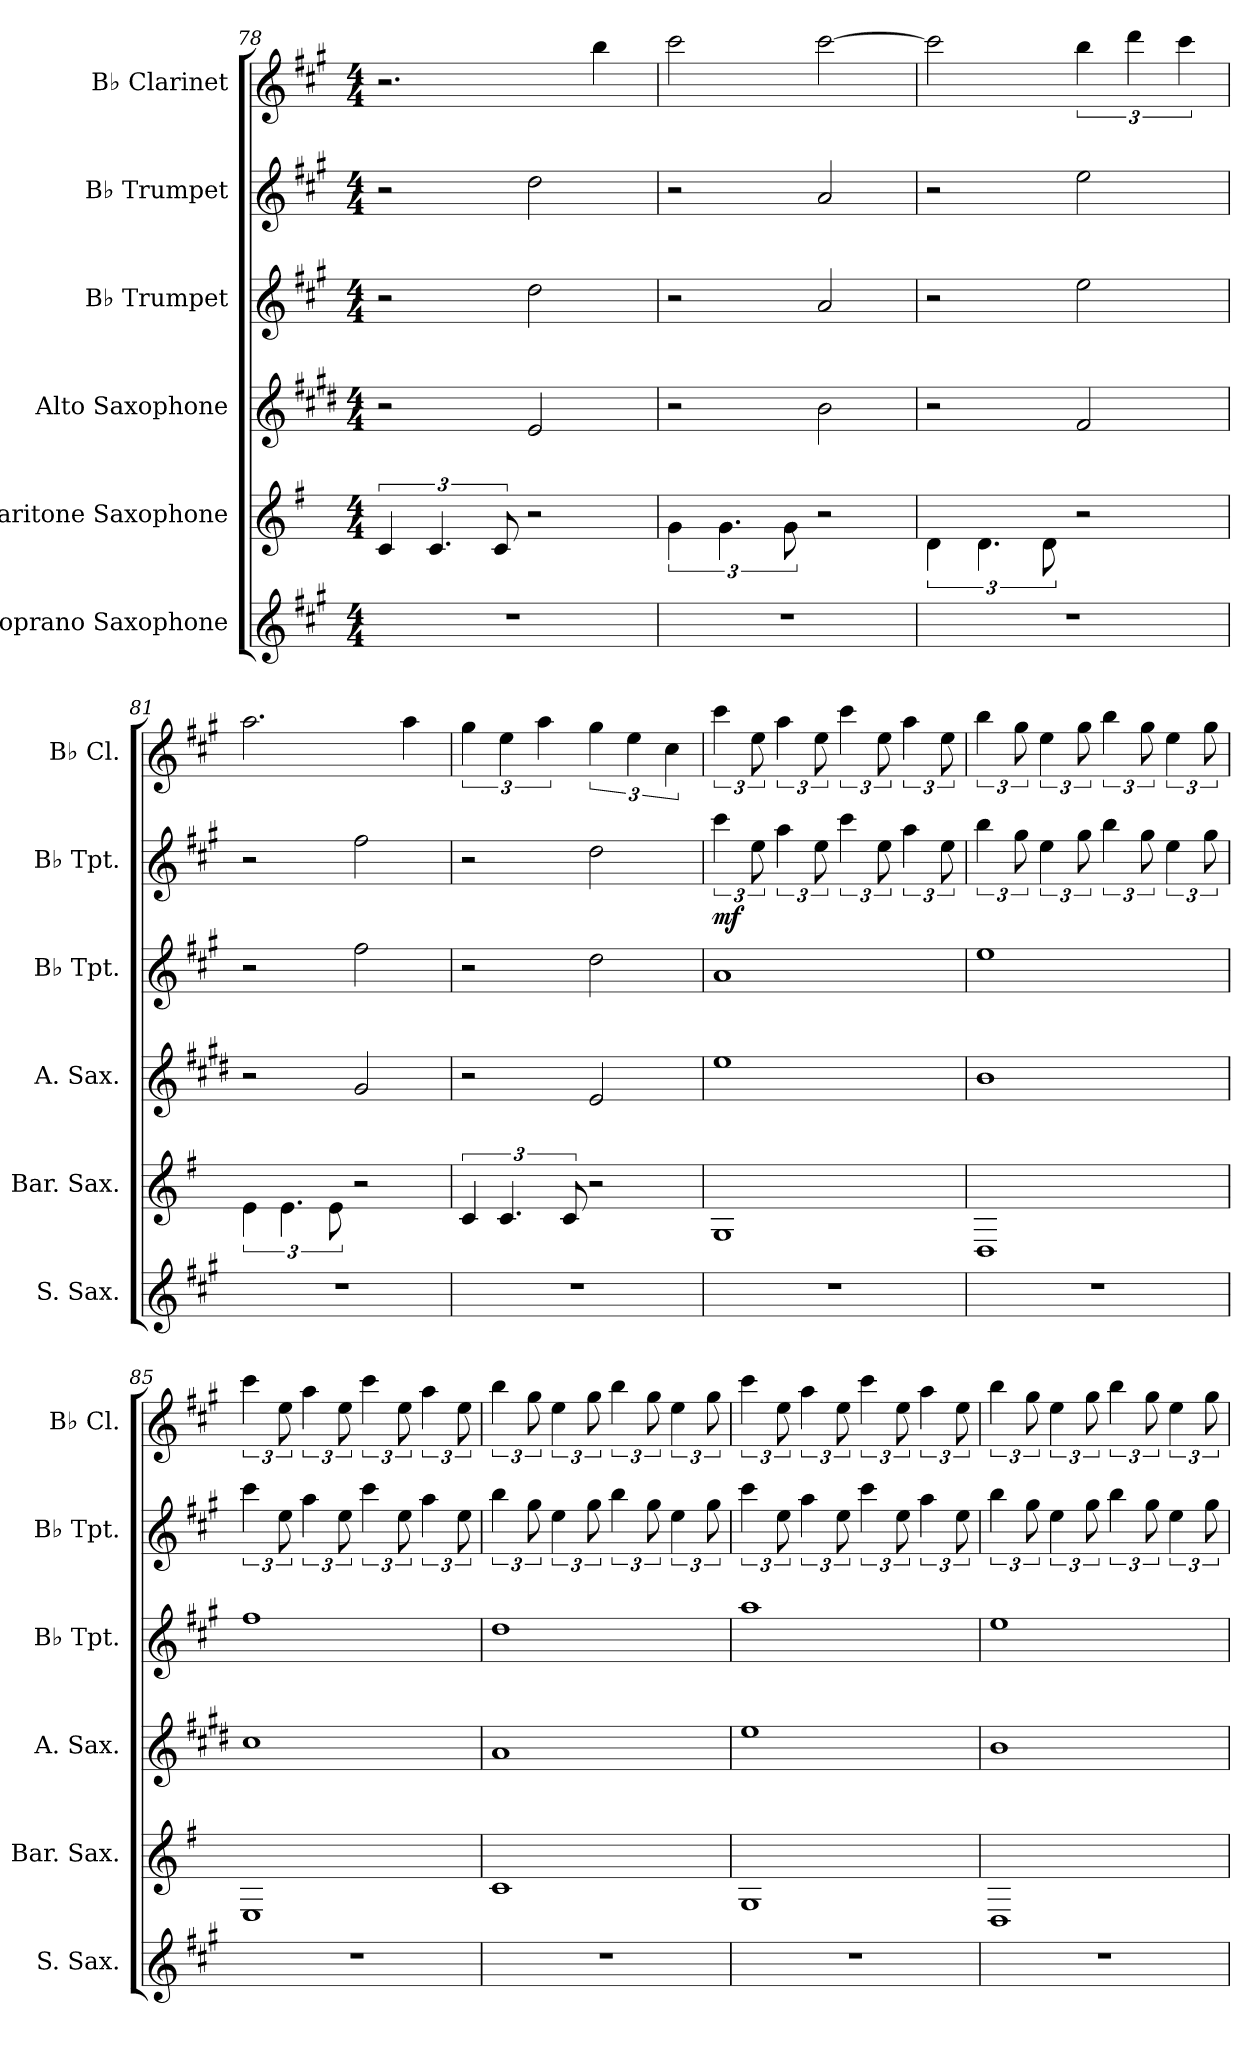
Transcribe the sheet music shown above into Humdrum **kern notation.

**kern	**kern	**kern	**kern	**kern	**dynam	**kern
*part6	*part5	*part4	*part3	*part2	*part2	*part1
*staff6	*staff5	*staff4	*staff3	*staff2	*staff2	*staff1
*I"Soprano Saxophone	*I"Baritone Saxophone	*I"Alto Saxophone	*I"B♭ Trumpet	*I"B♭ Trumpet	*	*I"B♭ Clarinet
*I'S. Sax.	*I'Bar. Sax.	*I'A. Sax.	*I'B♭ Tpt.	*I'B♭ Tpt.	*	*I'B♭ Cl.
*clefG2	*clefG2	*clefG2	*clefG2	*clefG2	*	*clefG2
*ITrd1c2	*ITrd12c21	*ITrd5c9	*ITrd1c2	*ITrd1c2	*	*ITrd1c2
*k[f#]	*k[f#]	*k[f#]	*k[f#]	*k[f#]	*	*k[f#]
*M4/4	*M4/4	*M4/4	*M4/4	*M4/4	*	*M4/4
=78	=78	=78	=78	=78	=78	=78
1r	6C/	2r	2r	2r	.	2.r
.	6.C/	.	.	.	.	.
.	12C/	.	.	.	.	.
.	2r	2G/	2cc\	2cc\	.	.
.	.	.	.	.	.	4aa\
=79	=79	=79	=79	=79	=79	=79
1r	6G\	2r	2r	2r	.	2bb\
.	6.G\	.	.	.	.	.
.	12G\	.	.	.	.	.
.	2r	2d\	2g/	2g/	.	[2bb\
!!LO:PB:g=z
=80	=80	=80	=80	=80	=80	=80
1r	6D\	2r	2r	2r	.	2bb\]
.	6.D\	.	.	.	.	.
.	12D\	.	.	.	.	.
.	2r	2A/	2dd\	2dd\	.	6aa\
.	.	.	.	.	.	6ccc\
.	.	.	.	.	.	6bb\
=81	=81	=81	=81	=81	=81	=81
1r	6E\	2r	2r	2r	.	2.gg\
.	6.E\	.	.	.	.	.
.	12E\	.	.	.	.	.
.	2r	2B/	2ee\	2ee\	.	.
.	.	.	.	.	.	4gg\
=82	=82	=82	=82	=82	=82	=82
1r	6C/	2r	2r	2r	.	6ff#\
.	6.C/	.	.	.	.	6dd\
.	.	.	.	.	.	6gg\
.	12C/	.	.	.	.	.
.	2r	2G/	2cc\	2cc\	.	6ff#\
.	.	.	.	.	.	6dd\
.	.	.	.	.	.	6b\
=83	=83	=83	=83	=83	=83	=83
!	!	!	!	!	!LO:DY:b	!
1r	1GG	1g	1g	6bb\	mf	6bb\
.	.	.	.	12dd\	.	12dd\
.	.	.	.	6gg\	.	6gg\
.	.	.	.	12dd\	.	12dd\
.	.	.	.	6bb\	.	6bb\
.	.	.	.	12dd\	.	12dd\
.	.	.	.	6gg\	.	6gg\
.	.	.	.	12dd\	.	12dd\
=84	=84	=84	=84	=84	=84	=84
1r	1DD	1d	1dd	6aa\	.	6aa\
.	.	.	.	12ff#\	.	12ff#\
.	.	.	.	6dd\	.	6dd\
.	.	.	.	12ff#\	.	12ff#\
.	.	.	.	6aa\	.	6aa\
.	.	.	.	12ff#\	.	12ff#\
.	.	.	.	6dd\	.	6dd\
.	.	.	.	12ff#\	.	12ff#\
!!LO:LB:g=z
=85	=85	=85	=85	=85	=85	=85
1r	1EE	1e	1ee	6bb\	.	6bb\
.	.	.	.	12dd\	.	12dd\
.	.	.	.	6gg\	.	6gg\
.	.	.	.	12dd\	.	12dd\
.	.	.	.	6bb\	.	6bb\
.	.	.	.	12dd\	.	12dd\
.	.	.	.	6gg\	.	6gg\
.	.	.	.	12dd\	.	12dd\
=86	=86	=86	=86	=86	=86	=86
1r	1C	1c	1cc	6aa\	.	6aa\
.	.	.	.	12ff#\	.	12ff#\
.	.	.	.	6dd\	.	6dd\
.	.	.	.	12ff#\	.	12ff#\
.	.	.	.	6aa\	.	6aa\
.	.	.	.	12ff#\	.	12ff#\
.	.	.	.	6dd\	.	6dd\
.	.	.	.	12ff#\	.	12ff#\
=87	=87	=87	=87	=87	=87	=87
1r	1GG	1g	1gg	6bb\	.	6bb\
.	.	.	.	12dd\	.	12dd\
.	.	.	.	6gg\	.	6gg\
.	.	.	.	12dd\	.	12dd\
.	.	.	.	6bb\	.	6bb\
.	.	.	.	12dd\	.	12dd\
.	.	.	.	6gg\	.	6gg\
.	.	.	.	12dd\	.	12dd\
=88	=88	=88	=88	=88	=88	=88
1r	1DD	1d	1dd	6aa\	.	6aa\
.	.	.	.	12ff#\	.	12ff#\
.	.	.	.	6dd\	.	6dd\
.	.	.	.	12ff#\	.	12ff#\
.	.	.	.	6aa\	.	6aa\
.	.	.	.	12ff#\	.	12ff#\
.	.	.	.	6dd\	.	6dd\
.	.	.	.	12ff#\	.	12ff#\
=	=	=	=	=	=	=
*-	*-	*-	*-	*-	*-	*-
